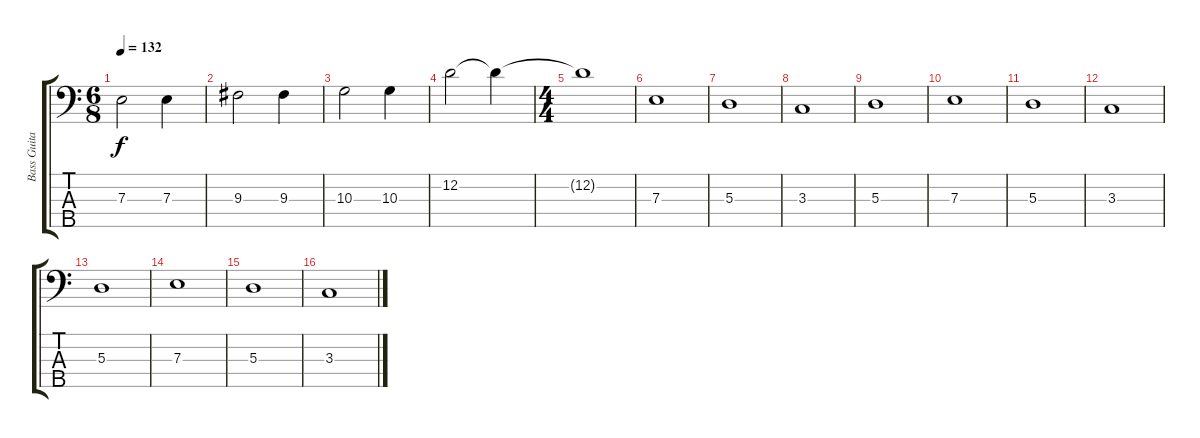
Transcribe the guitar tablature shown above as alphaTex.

\track ("Bass Guitar(s)" "Bass Guita") {instrument electricbasspick}
\staff {score tabs}
\tuning (G2 D2 A1 E1 B0) {hide}
\ts (6 8)
\tempo 132
\clef f4
\ks c
7.3.2{dy f} 7.3.4 |
9.3.2 9.3.4 |
10.3.2 10.3.4 |
12.2.2 12.2{t}.4 |
\ts (4 4)
12.2{t}.1 |
7.3.1 |
5.3.1 |
3.3.1 |
5.3.1 |
7.3.1 |
5.3.1 |
3.3.1 |
5.3.1 |
7.3.1 |
5.3.1 |
3.3.1
